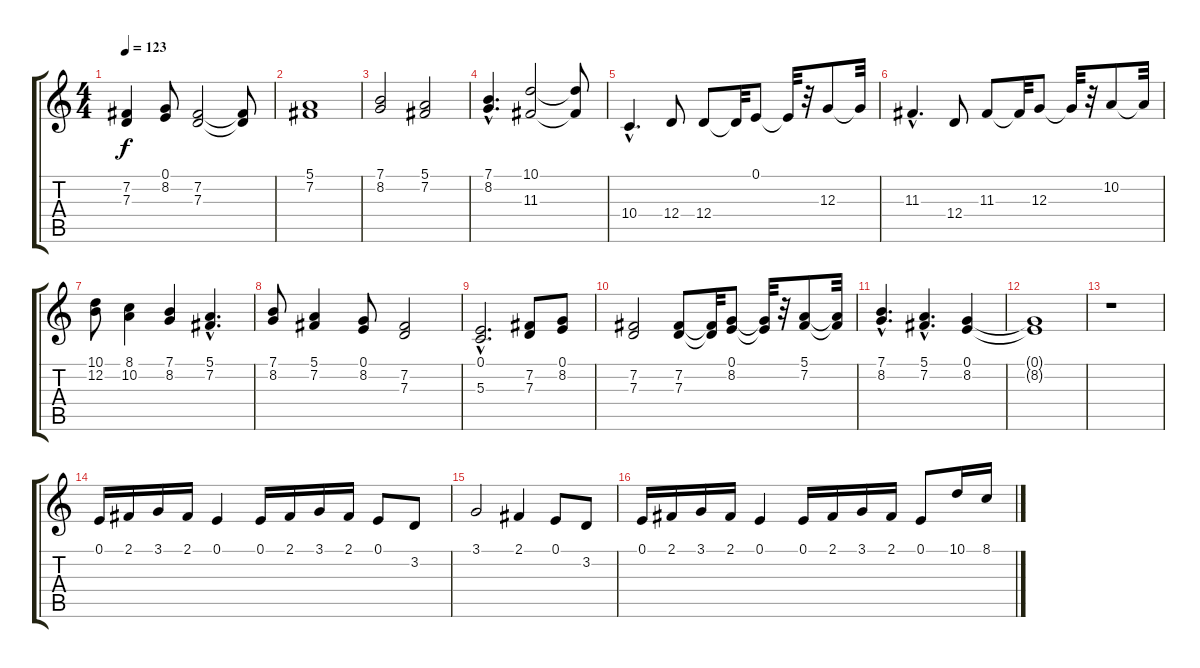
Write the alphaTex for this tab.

\track "" {instrument synthstrings1}
\staff {score tabs}
\tuning (E4 B3 G3 D3 A2 E2) {hide}
\ts (4 4)
\tempo 123
\clef g2
\ks c
(7.2 7.3).4{dy f} (0.1 8.2).8 (7.2 7.3).2 (7.2{t} 7.3{t}).8 |
(5.1 7.2).1 |
(7.1 8.2).2 (5.1 7.2).2 |
(7.1{hac} 8.2{hac}).4{d} (10.1 11.3).2 (10.1{t} 11.3{t}).8 |
10.4{hac}.4{d} 12.4.8 12.4.8 12.4{t}.32 0.1.8 0.1{t}.32 r.32 12.3.8 12.3{t}.32 |
11.3{hac}.4{d} 12.4.8 11.3.8 11.3{t}.32 12.3.8 12.3{t}.32 r.32 10.2.8 10.2{t}.32 |
(10.1 12.2).8 (8.1 10.2).4 (7.1 8.2).4 (5.1{hac} 7.2{hac}).4{d} |
(7.1 8.2).8 (5.1 7.2).4 (0.1 8.2).8 (7.2 7.3).2 |
(0.1{hac} 5.3{hac}).2{d} (7.2 7.3).8 (0.1 8.2).8 |
(7.2 7.3).2 (7.2 7.3).8 (7.2{t} 7.3{t}).32 (0.1 8.2).8 (0.1{t} 8.2{t}).32 r.32 (5.1 7.2).8 (5.1{t} 7.2{t}).32 |
(7.1{hac} 8.2{hac}).4{d} (5.1{hac} 7.2{hac}).4{d} (0.1 8.2).4 |
(0.1{t} 8.2{t}).1 |
r.1 |
0.1.16 2.1.16 3.1.16 2.1.16 0.1.4 0.1.16 2.1.16 3.1.16 2.1.16 0.1.8 3.2.8 |
3.1.2 2.1.4 0.1.8 3.2.8 |
0.1.16 2.1.16 3.1.16 2.1.16 0.1.4 0.1.16 2.1.16 3.1.16 2.1.16 0.1.8 10.1.16 8.1.16
